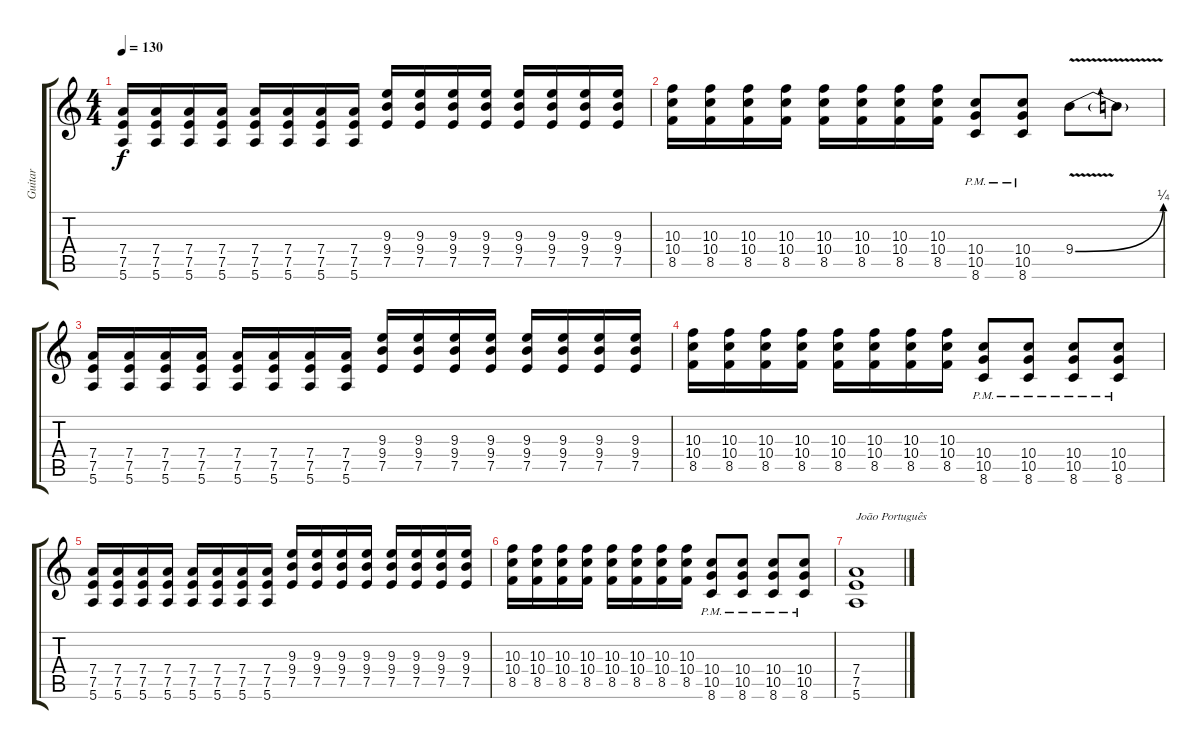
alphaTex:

\track ("Guitar" "Guitar") {instrument distortionguitar}
\staff {score tabs}
\tuning (E4 B3 G3 D3 A2 E2) {hide}
\ts (4 4)
\tempo 130
\clef g2
\ks c
(7.4 7.5 5.6).16{dy f} (7.4 7.5 5.6).16 (7.4 7.5 5.6).16 (7.4 7.5 5.6).16 (7.4 7.5 5.6).16 (7.4 7.5 5.6).16 (7.4 7.5 5.6).16 (7.4 7.5 5.6).16 (9.3 9.4 7.5).16 (9.3 9.4 7.5).16 (9.3 9.4 7.5).16 (9.3 9.4 7.5).16 (9.3 9.4 7.5).16 (9.3 9.4 7.5).16 (9.3 9.4 7.5).16 (9.3 9.4 7.5).16 |
(10.3 10.4 8.5).16 (10.3 10.4 8.5).16 (10.3 10.4 8.5).16 (10.3 10.4 8.5).16 (10.3 10.4 8.5).16 (10.3 10.4 8.5).16 (10.3 10.4 8.5).16 (10.3 10.4 8.5).16 (10.4{pm} 10.5{pm} 8.6{pm}).8 (10.4{pm} 10.5{pm} 8.6{pm}).8 9.4{be (bend 0 0 60 1) v}.8 9.4{t}.8 |
(7.4 7.5 5.6).16 (7.4 7.5 5.6).16 (7.4 7.5 5.6).16 (7.4 7.5 5.6).16 (7.4 7.5 5.6).16 (7.4 7.5 5.6).16 (7.4 7.5 5.6).16 (7.4 7.5 5.6).16 (9.3 9.4 7.5).16 (9.3 9.4 7.5).16 (9.3 9.4 7.5).16 (9.3 9.4 7.5).16 (9.3 9.4 7.5).16 (9.3 9.4 7.5).16 (9.3 9.4 7.5).16 (9.3 9.4 7.5).16 |
(10.3 10.4 8.5).16 (10.3 10.4 8.5).16 (10.3 10.4 8.5).16 (10.3 10.4 8.5).16 (10.3 10.4 8.5).16 (10.3 10.4 8.5).16 (10.3 10.4 8.5).16 (10.3 10.4 8.5).16 (10.4{pm} 10.5{pm} 8.6{pm}).8 (10.4{pm} 10.5{pm} 8.6{pm}).8 (10.4{pm} 10.5{pm} 8.6{pm}).8 (10.4{pm} 10.5{pm} 8.6{pm}).8 |
(7.4 7.5 5.6).16 (7.4 7.5 5.6).16 (7.4 7.5 5.6).16 (7.4 7.5 5.6).16 (7.4 7.5 5.6).16 (7.4 7.5 5.6).16 (7.4 7.5 5.6).16 (7.4 7.5 5.6).16 (9.3 9.4 7.5).16 (9.3 9.4 7.5).16 (9.3 9.4 7.5).16 (9.3 9.4 7.5).16 (9.3 9.4 7.5).16 (9.3 9.4 7.5).16 (9.3 9.4 7.5).16 (9.3 9.4 7.5).16 |
(10.3 10.4 8.5).16 (10.3 10.4 8.5).16 (10.3 10.4 8.5).16 (10.3 10.4 8.5).16 (10.3 10.4 8.5).16 (10.3 10.4 8.5).16 (10.3 10.4 8.5).16 (10.3 10.4 8.5).16 (10.4{pm} 10.5{pm} 8.6{pm}).8 (10.4{pm} 10.5{pm} 8.6{pm}).8 (10.4{pm} 10.5{pm} 8.6{pm}).8 (10.4{pm} 10.5{pm} 8.6{pm}).8 |
(7.4 7.5 5.6).1{txt "João Português"}
